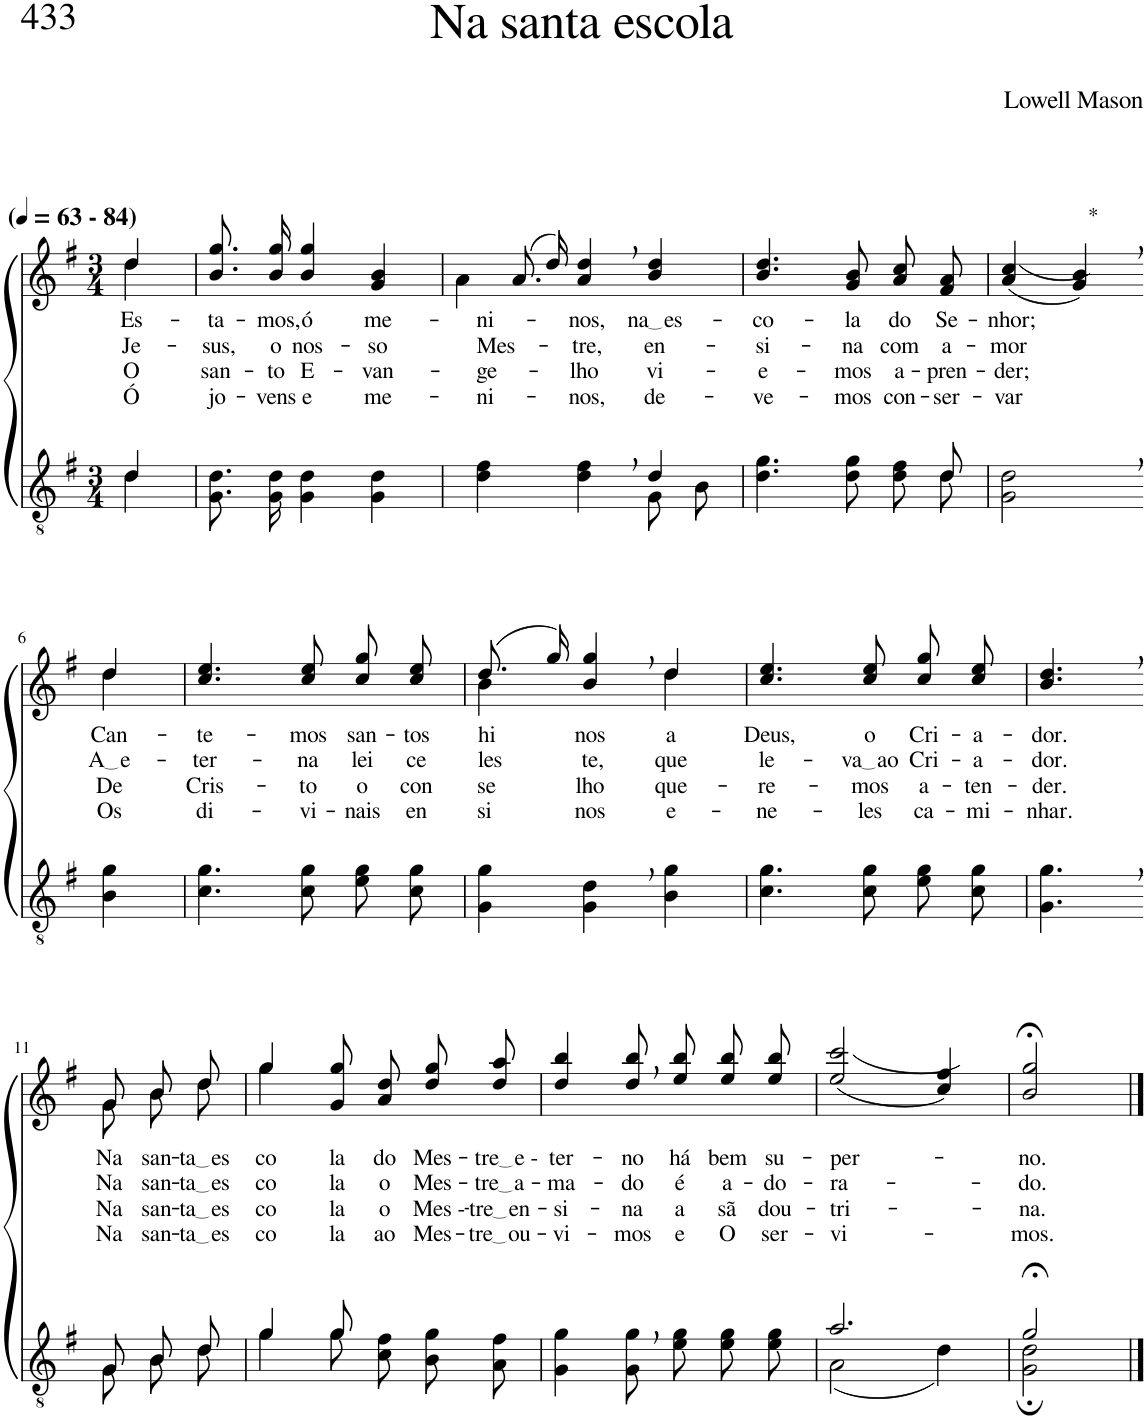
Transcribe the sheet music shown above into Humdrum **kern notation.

**kern	**kern	**text	**text	**text	**text
*part2	*part1	*part1	*part1	*part1	*part1
*staff2	*staff1	*staff1	*staff1	*staff1	*staff1
*I"Parte III e IV	*I"Parte I e II	*	*	*	*
*clefGv2	*clefG2	*	*	*	*
*Trd5c9	*Trd5c9	*	*	*	*
*k[f#]	*k[f#]	*	*	*	*
*M3/4	*M3/4	*	*	*	*
*MM63	*MM63	*	*	*	*
=1	=1	=1	=1	=1	=1
*^	*	*	*	*	*
!	!	!LO:TX:a:B:t=(	!	!	!	!
!	!	!LO:TX:a:B:t=- 84)	!	!	!	!
!	!	!	!LO:LY:b	!LO:LY:b	!LO:LY:b	!LO:LY:b
*	*	*^	*	*	*	*
4d\	4d/	4dd\	4dd/	Es-	Je-	O	Ó
=2	=2	=2	=2	=2	=2	=2	=2
!	!	!	!	!LO:LY:b	!LO:LY:b	!LO:LY:b	!LO:LY:b
*v	*v	*	*	*	*	*	*
*	*v	*v	*	*	*	*
8.G\ 8.d\L	8.b\ 8.gg\L	-ta-	-sus,	san-	jo-
!	!	!LO:LY:b	!LO:LY:b	!LO:LY:b	!LO:LY:b
16G\ 16d\Jk	16b\ 16gg\Jk	-mos,	o	-to	-vens
!	!	!LO:LY:b	!LO:LY:b	!LO:LY:b	!LO:LY:b
4G\ 4d\	4b/ 4gg/	ó	nos-	E-	e
!	!	!LO:LY:b	!LO:LY:b	!LO:LY:b	!LO:LY:b
4G\ 4d\	4g/ 4b/	me-	-so	-van-	me-
=3	=3	=3	=3	=3	=3
*^	*	*	*	*	*
!	!	!	!LO:LY:b	!LO:LY:b	!LO:LY:b	!LO:LY:b
*	*	*^	*	*	*	*
2ryy	4d\ 4f#\	(8.a/L	4a\	-ni-	Mes-	-ge-	-ni-
.	.	16dd/Jk)	.	.	.	.	.
!	!	!	!	!LO:LY:b	!LO:LY:b	!LO:LY:b	!LO:LY:b
.	4d\ 4f#\	4a/, 4dd/,	2ryy	-nos,	-tre,	-lho	-nos,
!	!	!	!	!LO:LY:b	!LO:LY:b	!LO:LY:b	!LO:LY:b
4d/	8G\L	4b/ 4dd/	.	na es	en-	vi-	de-
.	8B\J	.	.	.	.	.	.
*	*	*v	*v	*	*	*	*
=4	=4	=4	=4	=4	=4	=4
!	!	!	!LO:LY:b	!LO:LY:b	!LO:LY:b	!LO:LY:b
4.d\ 4.g\	8ryy	4.b/ 4.dd/	-co-	-si-	-e-	-ve-
!	!	!	!LO:LY:b	!LO:LY:b	!LO:LY:b	!LO:LY:b
*v	*v	*	*	*	*	*
8d\ 8g\	8g/ 8b/	-la	-na	-mos	-mos
!	!	!LO:LY:b	!LO:LY:b	!LO:LY:b	!LO:LY:b
8d\ 8f#\L	8a/ 8cc/L	do	com	a-	con-
*^	*	*	*	*	*
!	!	!	!LO:LY:b	!LO:LY:b	!LO:LY:b	!LO:LY:b
8d\J	8d/	8f#/ 8a/J	Se-	a-	-pren-	-ser-
=5	=5	=5	=5	=5	=5	=5
!	!	!	!LO:LY:b	!LO:LY:b	!LO:LY:b	!LO:LY:b
*v	*v	*	*	*	*	*
2G\, 2d\,	((4a/ 4cc/	-nhor;	-mor	-der;	-var
!	!LO:TX:a:t=*	!	!	!	!
.	4g/, 4b/,))	.	.	.	.
!!LO:LB:g=z
=6-	=6-	=6-	=6-	=6-	=6-
!	!	!LO:LY:b	!LO:LY:b	!LO:LY:b	!LO:LY:b
*	*^	*	*	*	*
4B\ 4g\	4dd\	4dd/	Can-	A e	De	Os
=7	=7	=7	=7	=7	=7	=7
!	!	!	!LO:LY:b	!LO:LY:b	!LO:LY:b	!LO:LY:b
*	*v	*v	*	*	*	*
4.c\ 4.g\	4.cc/ 4.ee/	-te-	-ter-	Cris-	di-
!	!	!LO:LY:b	!LO:LY:b	!LO:LY:b	!LO:LY:b
8c\ 8g\	8cc/ 8ee/	-mos	-na	-to	-vi-
!	!	!LO:LY:b	!LO:LY:b	!LO:LY:b	!LO:LY:b
8e\ 8g\L	8cc\ 8gg\L	san-	lei	o	-nais
!	!	!LO:LY:b	!LO:LY:b	!LO:LY:b	!LO:LY:b
8c\ 8g\J	8cc\ 8ee\J	-tos	ce-	con-	en-
=8	=8	=8	=8	=8	=8
*	*^	*	*	*	*
!	!	!	!LO:LY:b	!LO:LY:b	!LO:LY:b	!LO:LY:b
4G\ 4g\	(8.dd/L	4b\	hi-	-les-	-se-	-si-
.	16gg/Jk)	.	.	.	.	.
!	!	!	!LO:LY:b	!LO:LY:b	!LO:LY:b	!LO:LY:b
4G\, 4d\,	4b/, 4gg/,	4ryy	nos	-te,	lho	nos
!	!	!	!LO:LY:b	!LO:LY:b	!LO:LY:b	!LO:LY:b
4B\ 4g\	4dd/	4dd\	-a	que	-que-	-e-
=9	=9	=9	=9	=9	=9	=9
!	!	!	!LO:LY:b	!LO:LY:b	!LO:LY:b	!LO:LY:b
*	*v	*v	*	*	*	*
4.c\ 4.g\	4.cc/ 4.ee/	Deus,	le-	-re-	-ne-
!	!	!LO:LY:b	!LO:LY:b	!LO:LY:b	!LO:LY:b
8c\ 8g\	8cc/ 8ee/	o	va ao	-mos	-les
!	!	!LO:LY:b	!LO:LY:b	!LO:LY:b	!LO:LY:b
8e\ 8g\L	8cc\ 8gg\L	Cri-	Cri-	a-	ca-
!	!	!LO:LY:b	!LO:LY:b	!LO:LY:b	!LO:LY:b
8c\ 8g\J	8cc\ 8ee\J	-a-	-a-	-ten-	-mi-
=10	=10	=10	=10	=10	=10
!	!	!LO:LY:b	!LO:LY:b	!LO:LY:b	!LO:LY:b
4.G\, 4.g\,	4.b/, 4.dd/,	-dor.	-dor.	-der.	-nhar.
!!LO:LB:g=z
=11-	=11-	=11-	=11-	=11-	=11-
*^	*^	*	*	*	*
!	!	!	!	!LO:LY:b	!LO:LY:b	!LO:LY:b	!LO:LY:b
8G/	8G\	8g/	8g\	Na	Na	Na	Na
!	!	!	!	!LO:LY:b	!LO:LY:b	!LO:LY:b	!LO:LY:b
8B/L	8B\L	8b/L	8b\L	san-	san-	san-	san-
!	!	!	!	!LO:LY:b	!LO:LY:b	!LO:LY:b	!LO:LY:b
8d/J	8d\J	8dd/J	8dd\J	ta es	ta es	ta es	ta es
=12	=12	=12	=12	=12	=12	=12	=12
!	!	!	!	!LO:LY:b	!LO:LY:b	!LO:LY:b	!LO:LY:b
4g/	4g\	4gg\	4gg/	co-	-co-	-co-	-co-
!	!	!	!	!LO:LY:b	!LO:LY:b	!LO:LY:b	!LO:LY:b
8g/	8g\L	2ryy	8g\ 8gg\L	-la	-la	-la	-la
!	!	!	!	!LO:LY:b	!LO:LY:b	!LO:LY:b	!LO:LY:b
4.ryy	8c\ 8f#\J	.	8a\ 8dd\J	do	o	o	ao
!	!	!	!	!LO:LY:b	!LO:LY:b	!LO:LY:b	!LO:LY:b
.	8B\ 8g\L	.	8dd\ 8gg\L	Mes-	Mes-	Mes --	Mes-
!	!	!	!	!LO:LY:b	!LO:LY:b	!LO:LY:b	!LO:LY:b
.	8A\ 8f#\J	.	8dd\ 8aa\J	tre e -	tre a	tre en	tre ou
=13	=13	=13	=13	=13	=13	=13	=13
!	!	!	!	!LO:LY:b	!LO:LY:b	!LO:LY:b	!LO:LY:b
*v	*v	*	*	*	*	*	*
*	*v	*v	*	*	*	*
4G\ 4g\	4dd/ 4bb/	ter-	-ma-	-si-	-vi-
!	!	!LO:LY:b	!LO:LY:b	!LO:LY:b	!LO:LY:b
8G,\ 8g,\L	8dd,\ 8bb,\L	-no	-do	-na	-mos
!	!	!LO:LY:b	!LO:LY:b	!LO:LY:b	!LO:LY:b
8e\ 8g\J	8ee\ 8bb\J	há	é	a	e
!	!	!LO:LY:b	!LO:LY:b	!LO:LY:b	!LO:LY:b
8e\ 8g\L	8ee\ 8bb\L	bem	a-	sã	O
!	!	!LO:LY:b	!LO:LY:b	!LO:LY:b	!LO:LY:b
8e\ 8g\J	8ee\ 8bb\J	su-	-do-	dou-	ser-
=14	=14	=14	=14	=14	=14
*^	*	*	*	*	*
!	!	!	!LO:LY:b	!LO:LY:b	!LO:LY:b	!LO:LY:b
2.a/	(2A\	((2ee/ 2ccc/	-per-	-ra-	-tri-	-vi-
.	4d\)	4cc/ 4ff#/))	.	.	.	.
=15	=15	=15	=15	=15	=15	=15
!	!	!	!LO:LY:b	!LO:LY:b	!LO:LY:b	!LO:LY:b
2g;</	2G\; 2d\;	2b/;< 2gg/;<	-no.	do.	-na.	-mos.
*v	*v	*	*	*	*	*
==	==	==	==	==	==
*-	*-	*-	*-	*-	*-
